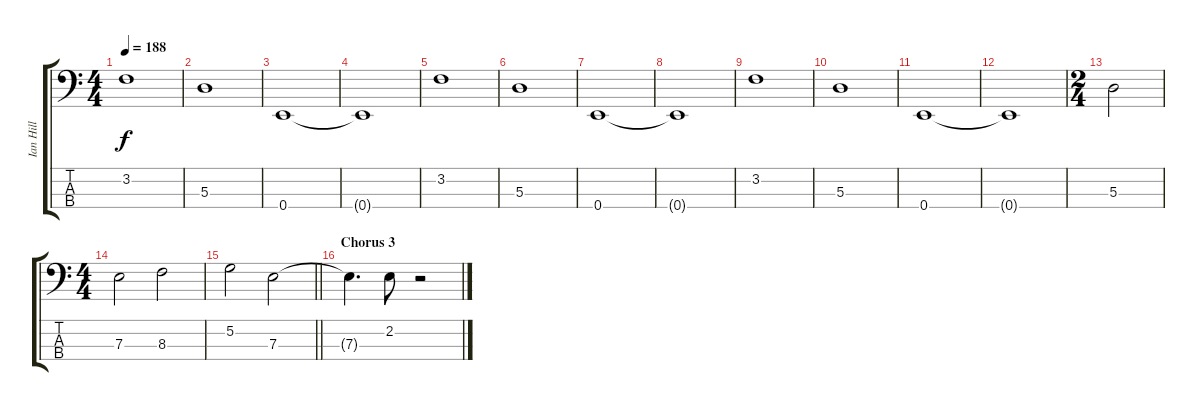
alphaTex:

\track ("Ian Hill" "Ian Hill") {instrument electricbasspick}
\staff {score tabs}
\tuning (G2 D2 A1 E1) {hide}
\ts (4 4)
\tempo 188
\clef f4
\ks c
3.2.1{dy f} |
5.3.1 |
0.4.1 |
0.4{t}.1 |
3.2.1 |
5.3.1 |
0.4.1 |
0.4{t}.1 |
3.2.1 |
5.3.1 |
0.4.1 |
0.4{t}.1 |
\ts (2 4)
5.3.2 |
\ts (4 4)
7.3.2 8.3.2 |
\barLineRight lightlight
5.2.2 7.3.2 |
\section ("" "Chorus 3")
7.3{t}.4{d} 2.2.8 r.2
